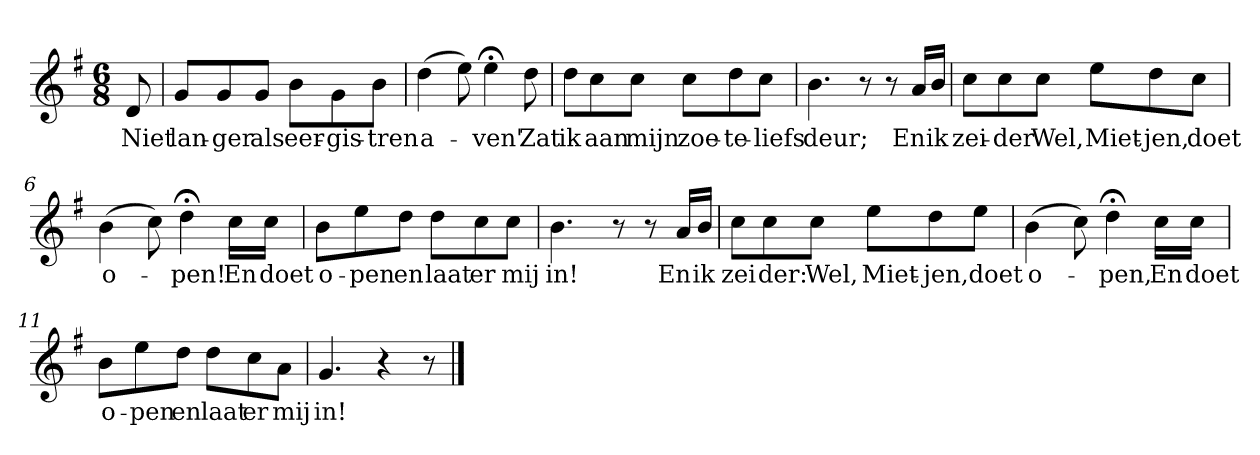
**kern	**text
*part1	*part1
*staff1	*staff1
*clefG2	*
*k[f#]	*
*G:	*
*M6/8	*
*MM120	*
=	=
8d	Niet
=1	=1
8g/L	lan-
8g/	-ger
8g/J	als
8b\L	eer-
8g\	-gis-
8b\J	-tren
=2	=2
(4dd	a-
8ee)	.
4ee;<	-ven'
8dd	Zat
=3	=3
8dd\L	ik
8cc\	aan
8cc\J	mijn
8cc\L	zoe-
8dd\	-te-
8cc\J	-liefs
=4	=4
4.b	deur;
8r	.
8r	.
16a/LL	En
16b/JJ	ik
=5	=5
8cc\L	zei-
8cc\	-der
8cc\J	Wel,
8ee\L	Miet-
8dd\	-jen,
8cc\J	doet
=6	=6
(4b	o-
8cc)	.
4dd;<	-pen!
16cc\LL	En
16cc\JJ	doet
=7	=7
8b\L	o-
8ee\	-pen
8dd\J	en
8dd\L	laat
8cc\	er
8cc\J	mij
=8	=8
4.b	in!
8r	.
8r	.
16a/LL	En
16b/JJ	ik
=9	=9
8cc\L	zei
8cc\	der:
8cc\J	Wel,
8ee\L	Miet-
8dd\	-jen,
8ee\J	doet
=10	=10
(4b	o-
8cc)	.
4dd;<	-pen,
16cc\LL	En
16cc\JJ	doet
=11	=11
8b\L	o-
8ee\	-pen
8dd\J	en
8dd\L	laat
8cc\	er
8a\J	mij
=12	=12
4.g	in!
4r	.
8r	.
==	==
*-	*-
